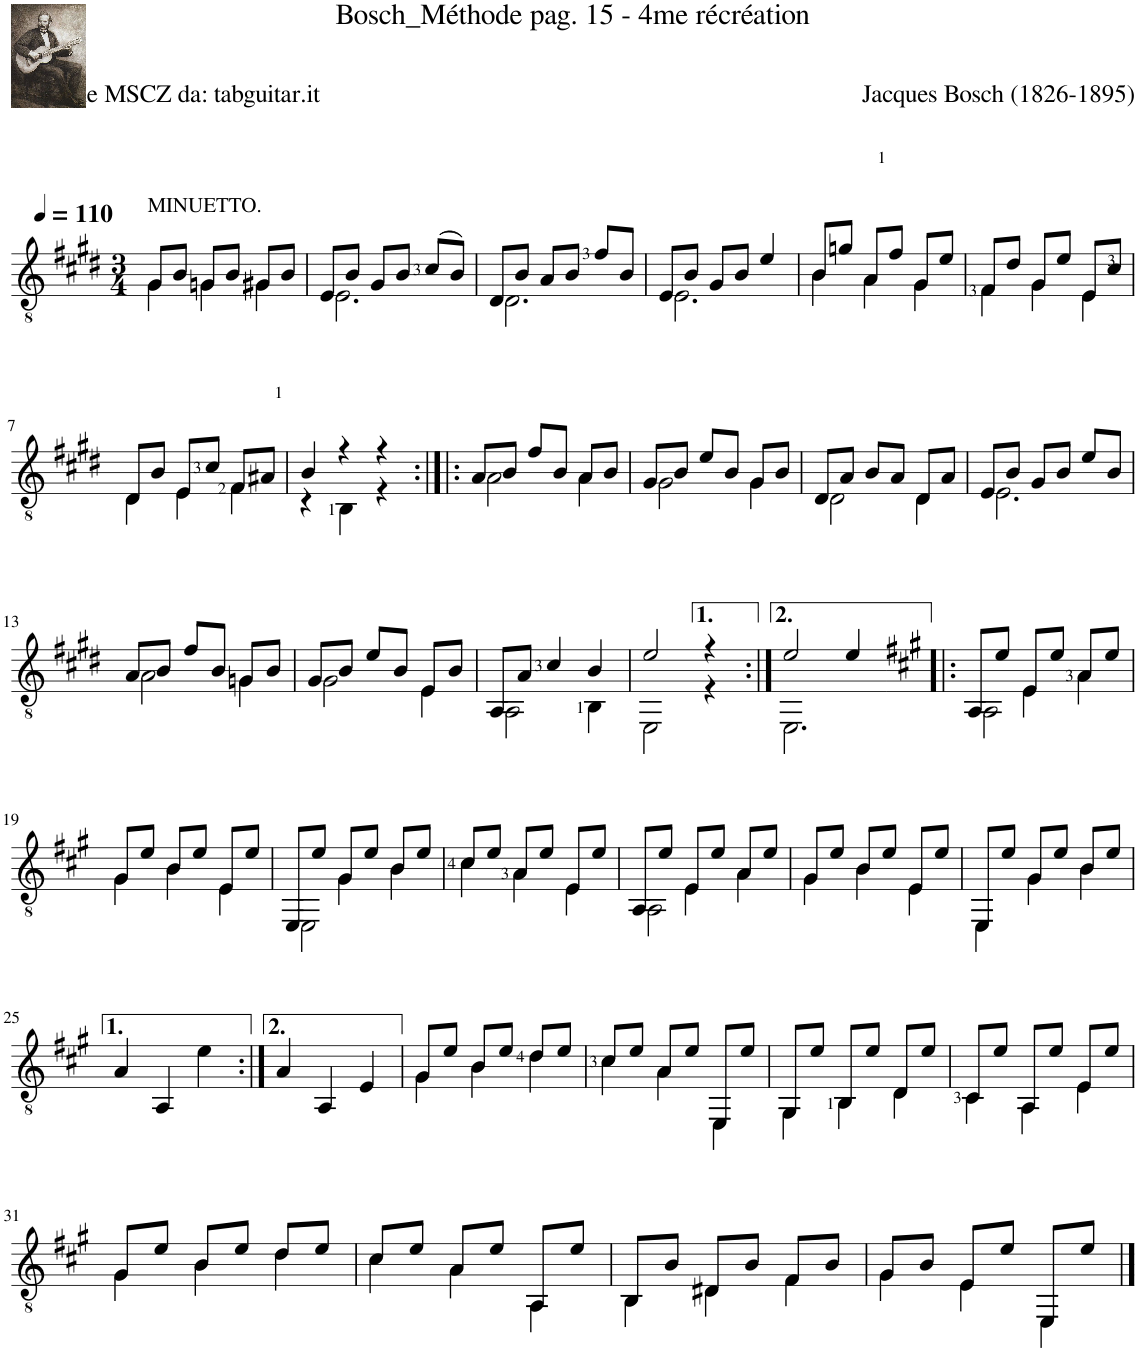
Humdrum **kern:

**kern
*part1
*staff1
*I"Guitar
*I'Guit.
*clefGv2
*k[f#c#g#d#]
*M3/4
*MM110
=1
*^
!LO:TX:a:t=MINUETTO.	!
8G#/L	4G#\
8B/J	.
8Gn/L	4G\
8B/J	.
8G#X/L	4G#\
8B/J	.
=2	=2
8E/L	2.E\
8B/J	.
8G#/L	.
8B/J	.
(8c#/L	.
8B/J)	.
=3	=3
8D#/L	2.D#\
8B/J	.
8A/L	.
8B/J	.
8f#/L	.
8B/J	.
=4	=4
8E/L	2.E\
8B/J	.
8G#/L	.
8B/J	.
4e/	.
=5	=5
8B/L	4B\
8gn/J	.
8A/L	4A\
8f#/J	.
8G#/L	4G#\
8e/J	.
=6	=6
8F#/L	4F#\
8d#/J	.
8G#/L	4G#\
8e/J	.
8E/L	4E\
8c#/J	.
!!LO:LB:g=z	!!
=7	=7
8D#/L	4D#\
8B/J	.
8E/L	4E\
8c#/J	.
8F#/L	4F#\
8A#X/J	.
=8	=8
4B/	4r
4r	4BB\
4r	4r
=9:|!|:	=9:|!|:
8A/L	2A\
8B/J	.
8f#/L	.
8B/J	.
8A/L	4A\
8B/J	.
=10	=10
8G#/L	2G#\
8B/J	.
8e/L	.
8B/J	.
8G#/L	4G#\
8B/J	.
=11	=11
8D#/L	2D#\
8A/J	.
8B/L	.
8A/J	.
8D#/L	4D#\
8A/J	.
=12	=12
8E/L	2.E\
8B/J	.
8G#/L	.
8B/J	.
8e/L	.
8B/J	.
!!LO:LB:g=z	!!
=13	=13
8A/L	2A\
8B/J	.
8f#/L	.
8B/J	.
8Gn/L	4G\
8B/J	.
=14	=14
8G#/L	2G#\
8B/J	.
8e/L	.
8B/J	.
8E/L	4E\
8B/J	.
=15	=15
8AA/L	2AA\
8A/J	.
4c#/	.
4B/	4BB\
=16	=16
2e/	2EE\
4r	4r
=17:|!	=17:|!
2e/	2.EE\
4e/	.
*v	*v
=18!|:
*k[f#c#g#]
*^
*	*^
8AA/L	4ryy	2AA\
8e/J	.	.
8E/L	4E\	.
8e/J	.	.
8A/L	4A\	4ryy
8e/J	.	.
*	*v	*v
!!LO:LB:g=z
=19	=19
8G#/L	4G#\
8e/J	.
8B/L	4B\
8e/J	.
8E/L	4E\
8e/J	.
=20	=20
*	*^
8EE/L	4ryy	2EE\
8e/J	.	.
8G#/L	4G#\	.
8e/J	.	.
8B/L	4B\	4ryy
8e/J	.	.
*	*v	*v
=21	=21
8c#/L	4c#\
8e/J	.
8A/L	4A\
8e/J	.
8E/L	4E\
8e/J	.
=22	=22
*	*^
8AA/L	4ryy	2AA\
8e/J	.	.
8E/L	4E\	.
8e/J	.	.
8A/L	4A\	4ryy
8e/J	.	.
*	*v	*v
=23	=23
8G#/L	4G#\
8e/J	.
8B/L	4B\
8e/J	.
8E/L	4E\
8e/J	.
=24	=24
8EE/L	4EE\
8e/J	.
8G#/L	4G#\
8e/J	.
8B/L	4B\
8e/J	.
*v	*v
!!LO:LB:g=z
=25
4A/
4AA/
4e\
=26:|!
4A/
4AA/
4E/
=27
*^
8G#/L	4G#\
8e/J	.
8B/L	4B\
8e/J	.
8d/L	4d\
8e/J	.
=28	=28
8c#/L	4c#\
8e/J	.
8A/L	4A\
8e/J	.
8EE/L	4EE\
8e/J	.
=29	=29
8GG#/L	4GG#\
8e/J	.
8BB/L	4BB\
8e/J	.
8D/L	4D\
8e/J	.
=30	=30
8C#/L	4C#\
8e/J	.
8AA/L	4AA\
8e/J	.
8E/L	4E\
8e/J	.
!!LO:LB:g=z	!!
=31	=31
8G#/L	4G#\
8e/J	.
8B/L	4B\
8e/J	.
8d/L	4d\
8e/J	.
=32	=32
8c#/L	4c#\
8e/J	.
8A/L	4A\
8e/J	.
8AA/L	4AA\
8e/J	.
=33	=33
8BB/L	4BB\
8B/J	.
8D#X/L	4D#\
8B/J	.
8F#/L	4F#\
8B/J	.
=34	=34
8G#/L	4G#\
8B/J	.
8E/L	4E\
8e/J	.
8EE/L	4EE\
8e/J	.
*v	*v
==
*-
